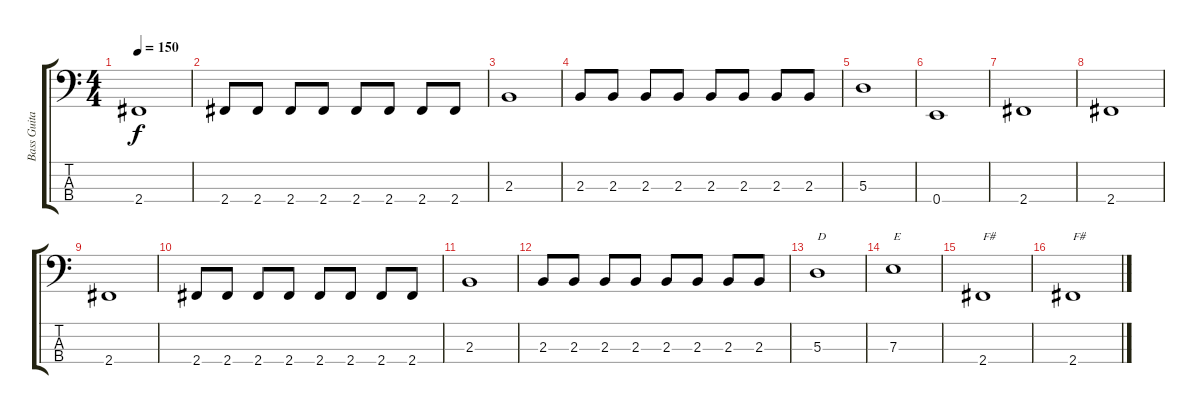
\track ("Bass Guitar (Kuko)" "Bass Guita") {instrument electricbasspick}
\staff {score tabs}
\tuning (G2 D2 A1 E1) {hide}
\ts (4 4)
\tempo 150
\clef f4
\ks c
2.4.1{dy f} |
2.4.8 2.4.8 2.4.8 2.4.8 2.4.8 2.4.8 2.4.8 2.4.8 |
2.3.1 |
2.3.8 2.3.8 2.3.8 2.3.8 2.3.8 2.3.8 2.3.8 2.3.8 |
5.3.1 |
0.4.1 |
2.4.1 |
2.4.1 |
2.4.1 |
2.4.8 2.4.8 2.4.8 2.4.8 2.4.8 2.4.8 2.4.8 2.4.8 |
2.3.1 |
2.3.8 2.3.8 2.3.8 2.3.8 2.3.8 2.3.8 2.3.8 2.3.8 |
5.3.1{txt "D"} |
7.3.1{txt "E"} |
2.4.1{txt "F#"} |
2.4.1{txt "F#"}
